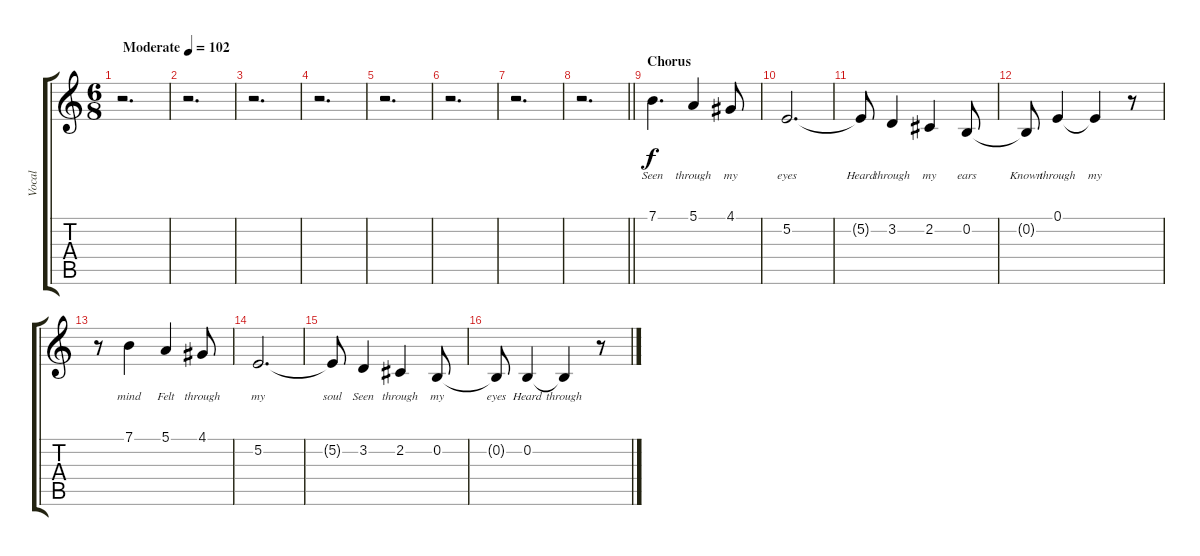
\track ("Vocal" "Vocal") {instrument acousticgrandpiano}
\staff {score tabs}
\tuning (E4 B3 G3 D3 A2 E2) {hide}
\ts (6 8)
\tempo (102 "Moderate")
\clef g2
\ks c
r.2{d dy f instrument acousticgrandpiano} |
r.2{d} |
r.2{d} |
r.2{d} |
r.2{d} |
r.2{d} |
r.2{d} |
\barLineRight lightlight
r.2{d} |
\section ("" "Chorus")
7.1.4{d lyrics (0 "Seen") lyrics (1 "") lyrics (2 "") lyrics (3 "") lyrics (4 "")} 5.1.4{lyrics (0 "through") lyrics (1 "") lyrics (2 "") lyrics (3 "") lyrics (4 "")} 4.1.8{lyrics (0 "my") lyrics (1 "") lyrics (2 "") lyrics (3 "") lyrics (4 "")} |
5.2.2{d lyrics (0 "eyes") lyrics (1 "") lyrics (2 "") lyrics (3 "") lyrics (4 "")} |
5.2{t}.8{lyrics (0 "Heard") lyrics (1 "") lyrics (2 "") lyrics (3 "") lyrics (4 "")} 3.2.4{lyrics (0 "through") lyrics (1 "") lyrics (2 "") lyrics (3 "") lyrics (4 "")} 2.2.4{lyrics (0 "my") lyrics (1 "") lyrics (2 "") lyrics (3 "") lyrics (4 "")} 0.2.8{lyrics (0 "ears") lyrics (1 "") lyrics (2 "") lyrics (3 "") lyrics (4 "")} |
0.2{t}.8{lyrics (0 "Known") lyrics (1 "") lyrics (2 "") lyrics (3 "") lyrics (4 "")} 0.1.4{lyrics (0 "through") lyrics (1 "") lyrics (2 "") lyrics (3 "") lyrics (4 "")} 0.1{t}.4{lyrics (0 "my") lyrics (1 "") lyrics (2 "") lyrics (3 "") lyrics (4 "")} r.8 |
r.8 7.1.4{lyrics (0 "mind") lyrics (1 "") lyrics (2 "") lyrics (3 "") lyrics (4 "")} 5.1.4{lyrics (0 "Felt") lyrics (1 "") lyrics (2 "") lyrics (3 "") lyrics (4 "")} 4.1.8{lyrics (0 "through") lyrics (1 "") lyrics (2 "") lyrics (3 "") lyrics (4 "")} |
5.2.2{d lyrics (0 "my") lyrics (1 "") lyrics (2 "") lyrics (3 "") lyrics (4 "")} |
5.2{t}.8{lyrics (0 "soul") lyrics (1 "") lyrics (2 "") lyrics (3 "") lyrics (4 "")} 3.2.4{lyrics (0 "Seen") lyrics (1 "") lyrics (2 "") lyrics (3 "") lyrics (4 "")} 2.2.4{lyrics (0 "through") lyrics (1 "") lyrics (2 "") lyrics (3 "") lyrics (4 "")} 0.2.8{lyrics (0 "my") lyrics (1 "") lyrics (2 "") lyrics (3 "") lyrics (4 "")} |
0.2{t}.8{lyrics (0 "eyes") lyrics (1 "") lyrics (2 "") lyrics (3 "") lyrics (4 "")} 0.2.4{lyrics (0 "Heard") lyrics (1 "") lyrics (2 "") lyrics (3 "") lyrics (4 "")} 0.2{t}.4{lyrics (0 "through") lyrics (1 "") lyrics (2 "") lyrics (3 "") lyrics (4 "")} r.8
